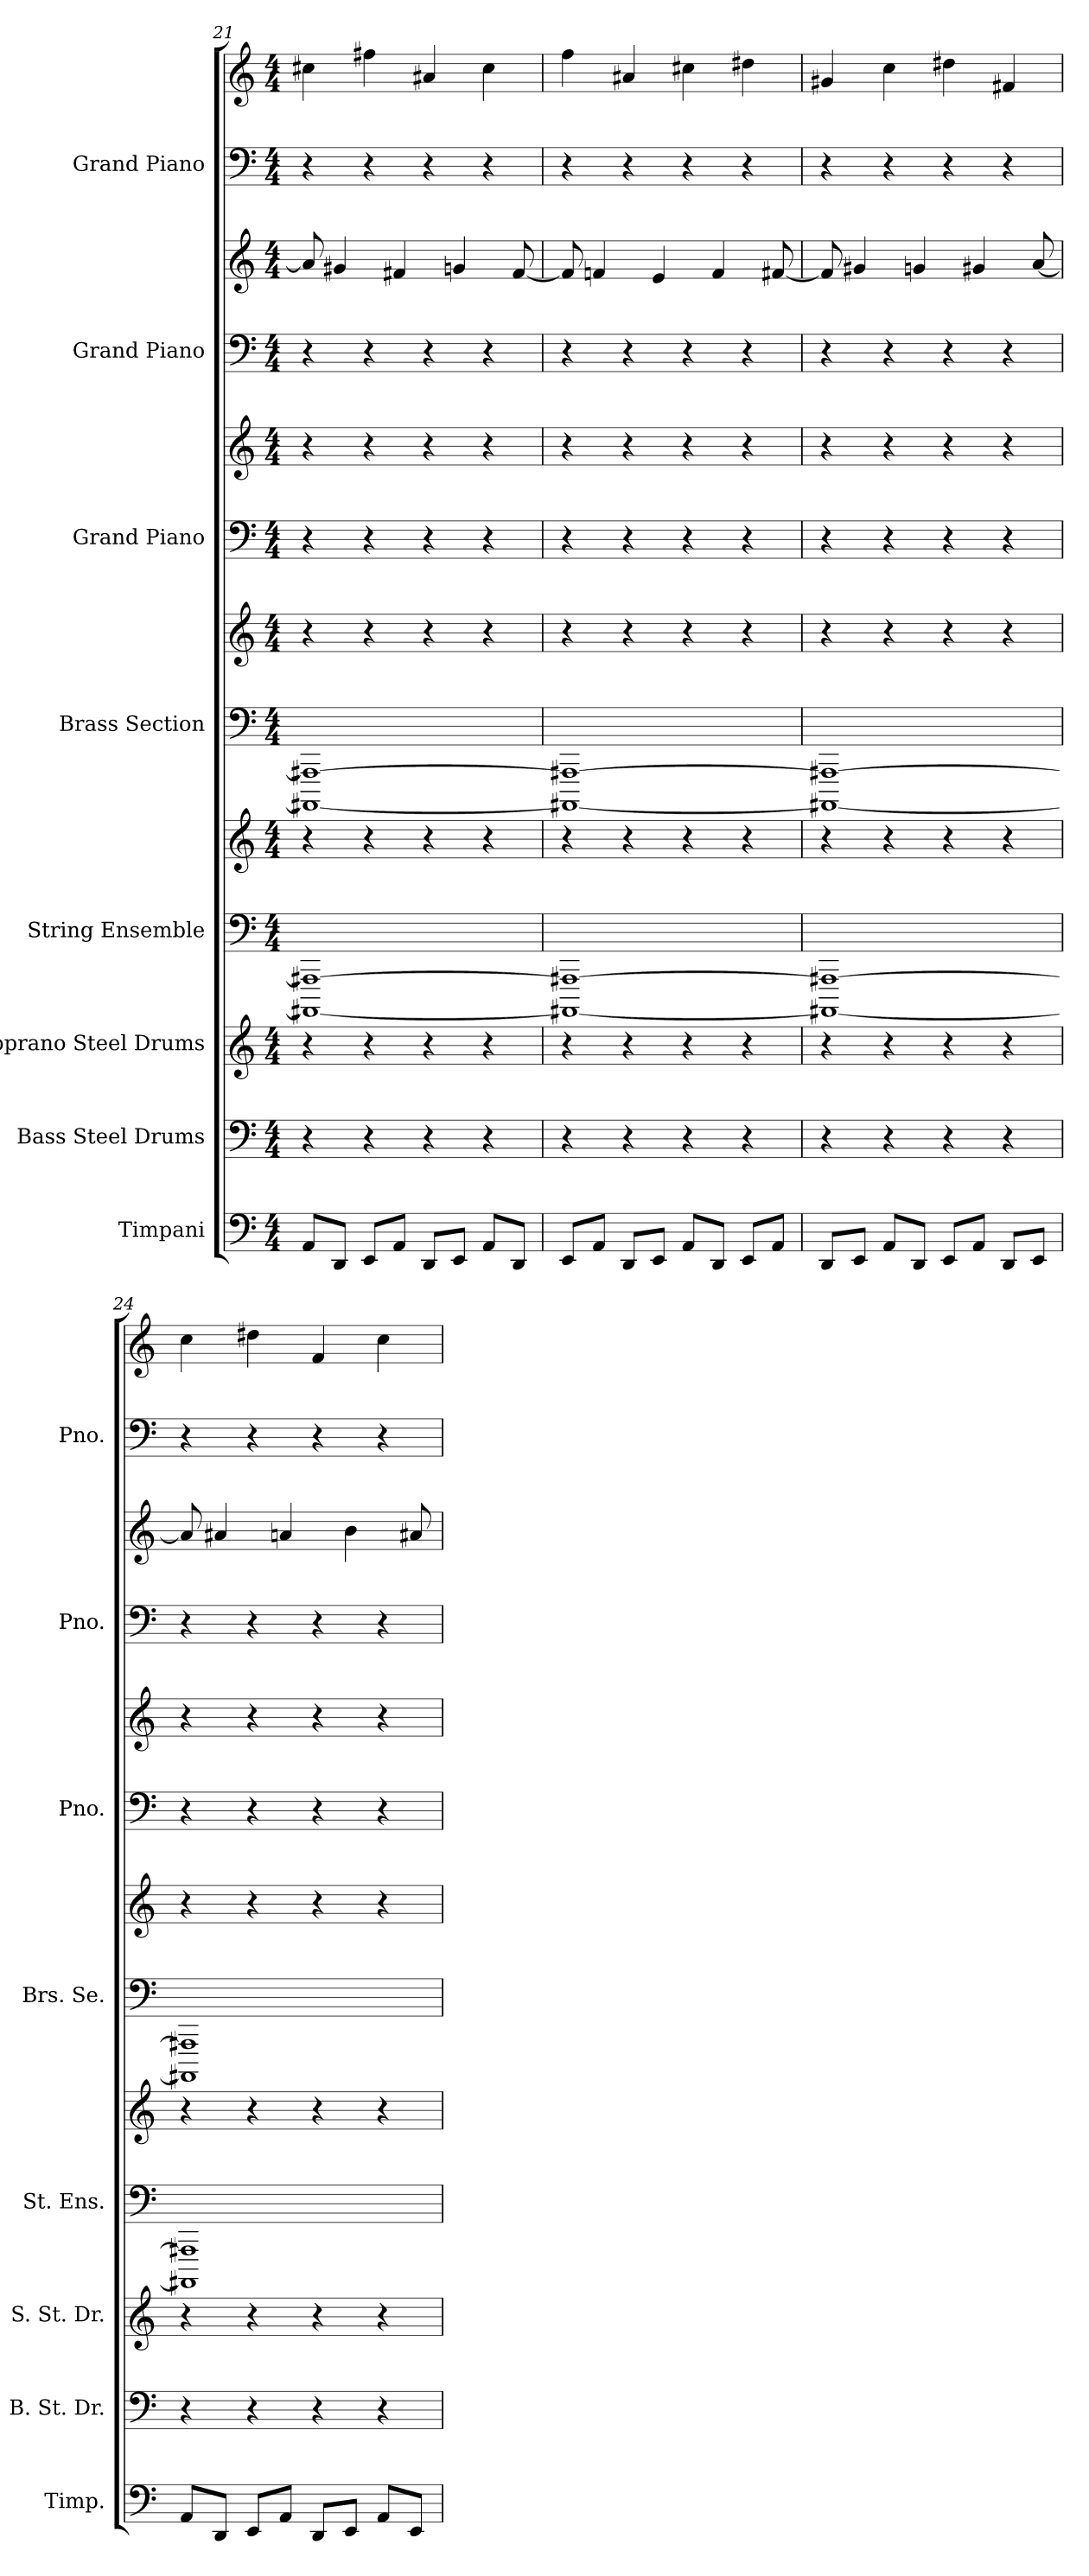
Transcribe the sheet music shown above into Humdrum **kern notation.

**kern	**kern	**kern	**kern	**kern	**kern	**kern	**kern	**kern	**kern	**kern	**kern	**kern
*part8	*part7	*part6	*part5	*part5	*part4	*part4	*part3	*part3	*part2	*part2	*part1	*part1
*staff13	*staff12	*staff11	*staff10	*staff9	*staff8	*staff7	*staff6	*staff5	*staff4	*staff3	*staff2	*staff1
*I"Timpani	*I"Bass Steel Drums	*I"Soprano Steel Drums	*I"String Ensemble	*	*I"Brass Section	*	*I"Grand Piano	*	*I"Grand Piano	*	*I"Grand Piano	*
*I'Timp.	*I'B. St. Dr.	*I'S. St. Dr.	*I'St. Ens.	*	*I'Brs. Se.	*	*I'Pno.	*	*I'Pno.	*	*I'Pno.	*
*clefF4	*clefF4	*clefG2	*clefF4	*clefG2	*clefF4	*clefG2	*clefF4	*clefG2	*clefF4	*clefG2	*clefF4	*clefG2
*k[]	*k[]	*k[]	*k[]	*k[]	*k[]	*k[]	*k[]	*k[]	*k[]	*k[]	*k[]	*k[]
*M4/4	*M4/4	*M4/4	*M4/4	*M4/4	*M4/4	*M4/4	*M4/4	*M4/4	*M4/4	*M4/4	*M4/4	*M4/4
=21	=21	=21	=21	=21	=21	=21	=21	=21	=21	=21	=21	=21
8AAL	4r	4r	1AAAA#X_ 1AAA#X_	4r	1AAAA#X_ 1AAA#X_	4r	4r	4r	4r	8a#]	4r	4cc#X
8DDJ	.	.	.	.	.	.	.	.	.	4g#X	.	.
8EEL	4r	4r	.	4r	.	4r	4r	4r	4r	.	4r	4ff#X
8AAJ	.	.	.	.	.	.	.	.	.	4f#X	.	.
8DDL	4r	4r	.	4r	.	4r	4r	4r	4r	.	4r	4a#X
8EEJ	.	.	.	.	.	.	.	.	.	4gn	.	.
8AAL	4r	4r	.	4r	.	4r	4r	4r	4r	.	4r	4cc#
8DDJ	.	.	.	.	.	.	.	.	.	[8f#	.	.
=22	=22	=22	=22	=22	=22	=22	=22	=22	=22	=22	=22	=22
8EEL	4r	4r	1AAAA#X_ 1AAA#X_	4r	1AAAA#X_ 1AAA#X_	4r	4r	4r	4r	8f#]	4r	4ff
8AAJ	.	.	.	.	.	.	.	.	.	4f	.	.
8DDL	4r	4r	.	4r	.	4r	4r	4r	4r	.	4r	4a#X
8EEJ	.	.	.	.	.	.	.	.	.	4e	.	.
8AAL	4r	4r	.	4r	.	4r	4r	4r	4r	.	4r	4cc#X
8DDJ	.	.	.	.	.	.	.	.	.	4f	.	.
8EEL	4r	4r	.	4r	.	4r	4r	4r	4r	.	4r	4dd#X
8AAJ	.	.	.	.	.	.	.	.	.	[8f#X	.	.
=23	=23	=23	=23	=23	=23	=23	=23	=23	=23	=23	=23	=23
8DDL	4r	4r	1AAAA#X_ 1AAA#X_	4r	1AAAA#X_ 1AAA#X_	4r	4r	4r	4r	8f#]	4r	4g#X
8EEJ	.	.	.	.	.	.	.	.	.	4g#X	.	.
8AAL	4r	4r	.	4r	.	4r	4r	4r	4r	.	4r	4cc
8DDJ	.	.	.	.	.	.	.	.	.	4gn	.	.
8EEL	4r	4r	.	4r	.	4r	4r	4r	4r	.	4r	4dd#X
8AAJ	.	.	.	.	.	.	.	.	.	4g#X	.	.
8DDL	4r	4r	.	4r	.	4r	4r	4r	4r	.	4r	4f#X
8EEJ	.	.	.	.	.	.	.	.	.	[8a	.	.
=24	=24	=24	=24	=24	=24	=24	=24	=24	=24	=24	=24	=24
8AAL	4r	4r	1AAAA#X] 1AAA#X]	4r	1AAAA#X] 1AAA#X]	4r	4r	4r	4r	8a]	4r	4cc
8DDJ	.	.	.	.	.	.	.	.	.	4a#X	.	.
8EEL	4r	4r	.	4r	.	4r	4r	4r	4r	.	4r	4dd#X
8AAJ	.	.	.	.	.	.	.	.	.	4an	.	.
8DDL	4r	4r	.	4r	.	4r	4r	4r	4r	.	4r	4f
8EEJ	.	.	.	.	.	.	.	.	.	4b	.	.
8AAL	4r	4r	.	4r	.	4r	4r	4r	4r	.	4r	4cc
8EEJ	.	.	.	.	.	.	.	.	.	8a#X	.	.
=	=	=	=	=	=	=	=	=	=	=	=	=
*-	*-	*-	*-	*-	*-	*-	*-	*-	*-	*-	*-	*-
